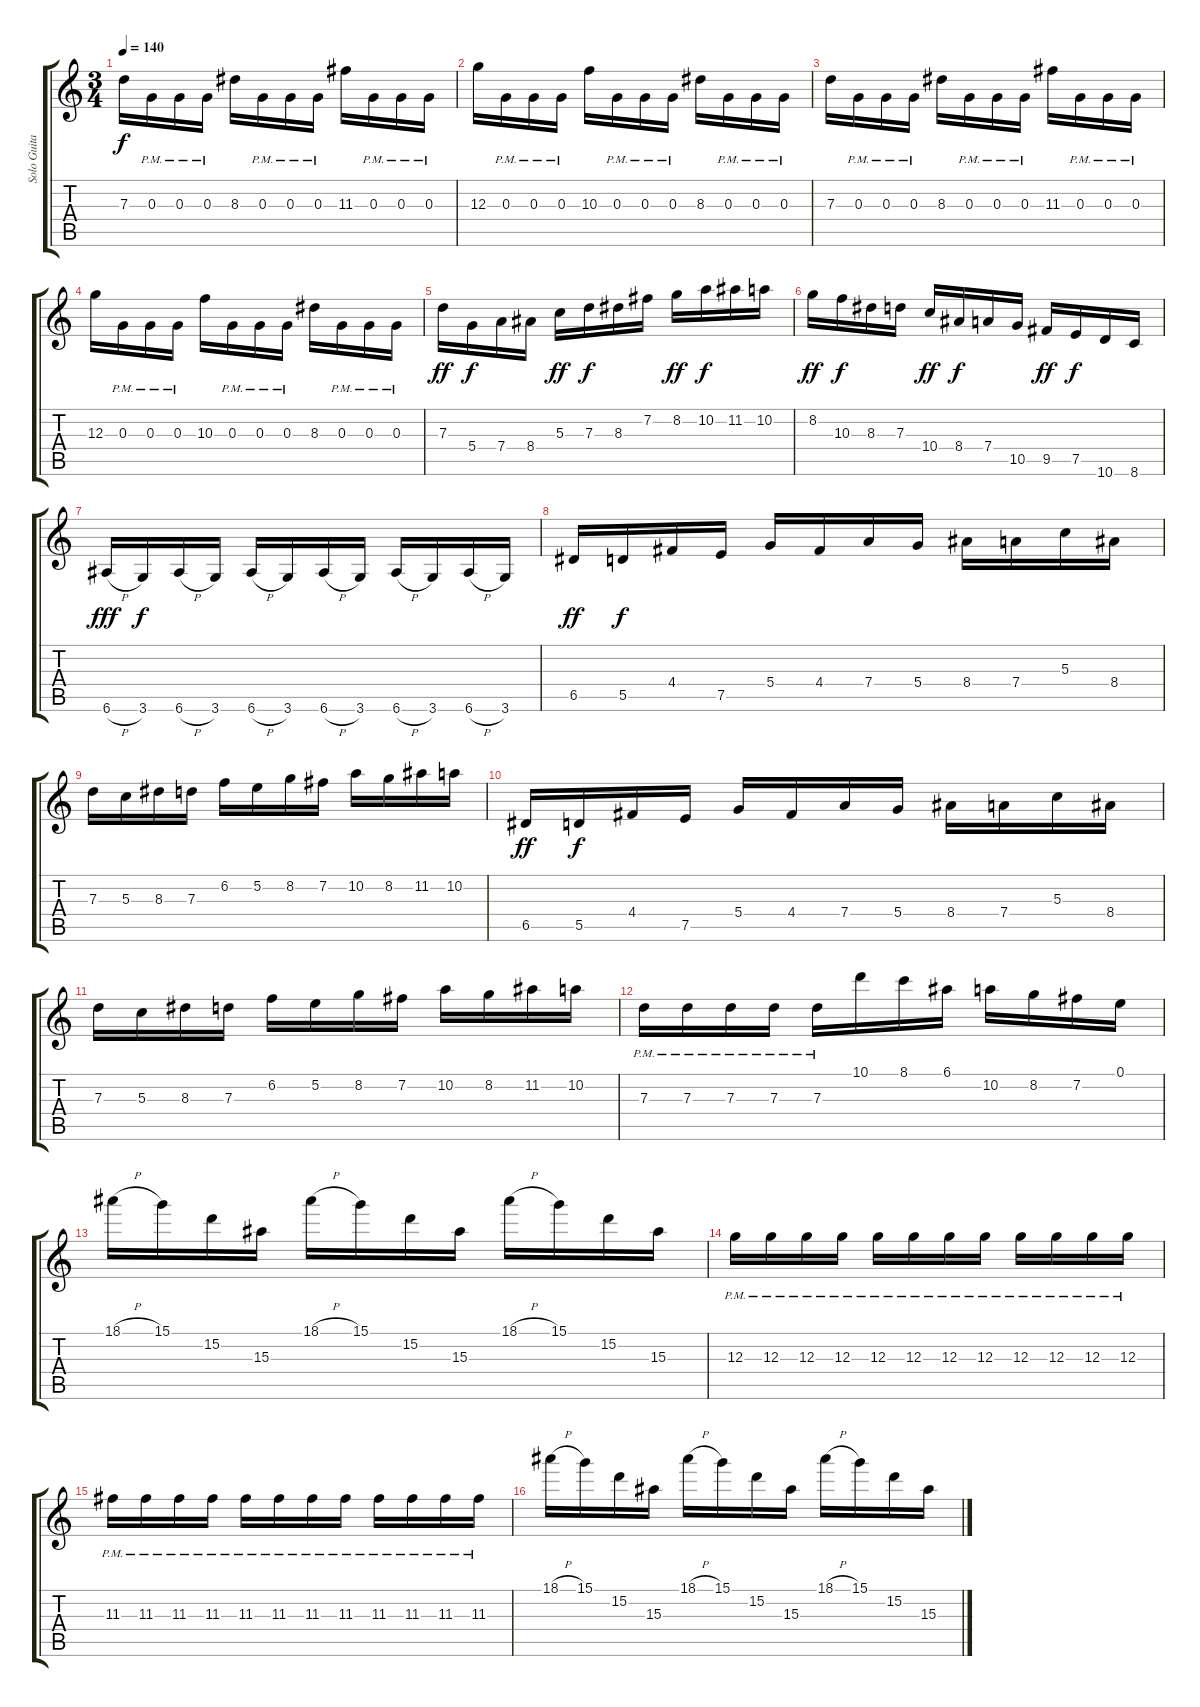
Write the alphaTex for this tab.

\track ("Solo Guitar 1" "Solo Guita") {instrument overdrivenguitar}
\staff {score tabs}
\tuning (E4 B3 G3 D3 A2 E2) {hide}
\ts (3 4)
\tempo 140
\clef g2
\ks c
7.3.16{dy f} 0.3{pm}.16 0.3{pm}.16 0.3{pm}.16 8.3.16 0.3{pm}.16 0.3{pm}.16 0.3{pm}.16 11.3.16 0.3{pm}.16 0.3{pm}.16 0.3{pm}.16 |
12.3.16 0.3{pm}.16 0.3{pm}.16 0.3{pm}.16 10.3.16 0.3{pm}.16 0.3{pm}.16 0.3{pm}.16 8.3.16 0.3{pm}.16 0.3{pm}.16 0.3{pm}.16 |
7.3.16 0.3{pm}.16 0.3{pm}.16 0.3{pm}.16 8.3.16 0.3{pm}.16 0.3{pm}.16 0.3{pm}.16 11.3.16 0.3{pm}.16 0.3{pm}.16 0.3{pm}.16 |
12.3.16 0.3{pm}.16 0.3{pm}.16 0.3{pm}.16 10.3.16 0.3{pm}.16 0.3{pm}.16 0.3{pm}.16 8.3.16 0.3{pm}.16 0.3{pm}.16 0.3{pm}.16 |
7.3.16{dy ff} 5.4.16{dy f} 7.4.16 8.4.16 5.3.16{dy ff} 7.3.16{dy f} 8.3.16 7.2.16 8.2.16{dy ff} 10.2.16{dy f} 11.2.16 10.2.16 |
8.2.16{dy ff} 10.3.16{dy f} 8.3.16 7.3.16 10.4.16{dy ff} 8.4.16{dy f} 7.4.16 10.5.16 9.5.16{dy ff} 7.5.16{dy f} 10.6.16 8.6.16 |
6.6{h}.16{dy fff} 3.6.16{dy f} 6.6{h}.16 3.6.16 6.6{h}.16 3.6.16 6.6{h}.16 3.6.16 6.6{h}.16 3.6.16 6.6{h}.16 3.6.16 |
6.5.16{dy ff} 5.5.16{dy f} 4.4.16 7.5.16 5.4.16 4.4.16 7.4.16 5.4.16 8.4.16 7.4.16 5.3.16 8.4.16 |
7.3.16 5.3.16 8.3.16 7.3.16 6.2.16 5.2.16 8.2.16 7.2.16 10.2.16 8.2.16 11.2.16 10.2.16 |
6.5.16{dy ff} 5.5.16{dy f} 4.4.16 7.5.16 5.4.16 4.4.16 7.4.16 5.4.16 8.4.16 7.4.16 5.3.16 8.4.16 |
7.3.16 5.3.16 8.3.16 7.3.16 6.2.16 5.2.16 8.2.16 7.2.16 10.2.16 8.2.16 11.2.16 10.2.16 |
7.3{pm}.16 7.3{pm}.16 7.3{pm}.16 7.3{pm}.16 7.3{pm}.16 10.1.16 8.1.16 6.1.16 10.2.16 8.2.16 7.2.16 0.1.16 |
18.1{h}.16 15.1.16 15.2.16 15.3.16 18.1{h}.16 15.1.16 15.2.16 15.3.16 18.1{h}.16 15.1.16 15.2.16 15.3.16 |
12.3{pm}.16 12.3{pm}.16 12.3{pm}.16 12.3{pm}.16 12.3{pm}.16 12.3{pm}.16 12.3{pm}.16 12.3{pm}.16 12.3{pm}.16 12.3{pm}.16 12.3{pm}.16 12.3{pm}.16 |
11.3{pm}.16 11.3{pm}.16 11.3{pm}.16 11.3{pm}.16 11.3{pm}.16 11.3{pm}.16 11.3{pm}.16 11.3{pm}.16 11.3{pm}.16 11.3{pm}.16 11.3{pm}.16 11.3{pm}.16 |
18.1{h}.16 15.1.16 15.2.16 15.3.16 18.1{h}.16 15.1.16 15.2.16 15.3.16 18.1{h}.16 15.1.16 15.2.16 15.3.16
